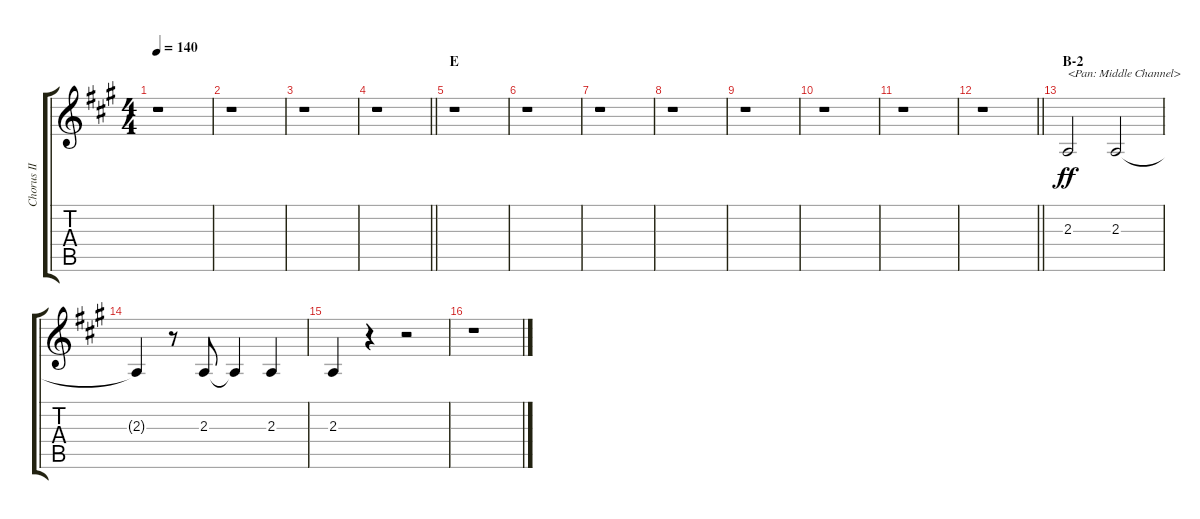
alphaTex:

\track ("Chorus II" "Chorus II") {instrument voiceoohs}
\staff {score tabs}
\tuning (E4 B3 G3 D3 A2 E2) {hide}
\ts (4 4)
\tempo 140
\clef g2
\ks a
r.1{dy fff} |
r.1 |
r.1 |
\barLineRight lightlight
r.1 |
\section ("" "E")
r.1 |
r.1 |
r.1 |
r.1 |
r.1 |
r.1 |
r.1 |
\barLineRight lightlight
r.1 |
\section ("" "B-2")
2.3.2{txt "<Pan: Middle Channel>" dy ff balance 8} 2.3.2 |
2.3{t}.4 r.8 2.3.8 2.3{t}.4 2.3.4 |
2.3.4 r.4 r.2 |
r.1
